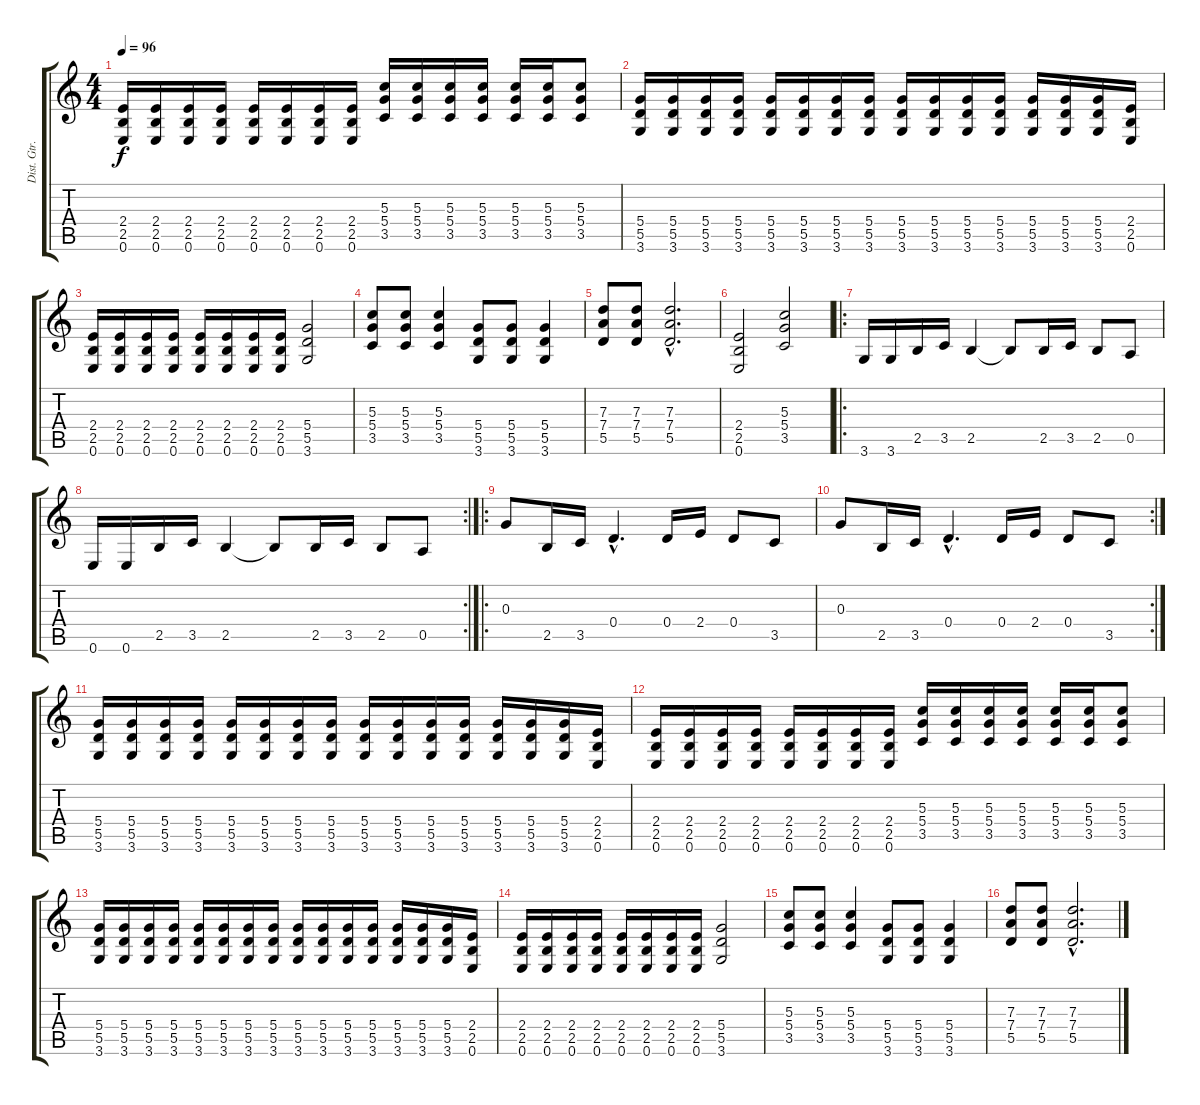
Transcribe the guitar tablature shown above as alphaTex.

\track ("Dist. Gtr." "Dist. Gtr.") {instrument distortionguitar}
\staff {score tabs}
\tuning (E4 B3 G3 D3 A2 E2) {hide}
\ts (4 4)
\tempo 96
\clef g2
\ks c
(2.4 2.5 0.6).16{dy f} (2.4 2.5 0.6).16 (2.4 2.5 0.6).16 (2.4 2.5 0.6).16 (2.4 2.5 0.6).16 (2.4 2.5 0.6).16 (2.4 2.5 0.6).16 (2.4 2.5 0.6).16 (5.3 5.4 3.5).16 (5.3 5.4 3.5).16 (5.3 5.4 3.5).16 (5.3 5.4 3.5).16 (5.3 5.4 3.5).16 (5.3 5.4 3.5).16 (5.3 5.4 3.5).8 |
(5.4 5.5 3.6).16 (5.4 5.5 3.6).16 (5.4 5.5 3.6).16 (5.4 5.5 3.6).16 (5.4 5.5 3.6).16 (5.4 5.5 3.6).16 (5.4 5.5 3.6).16 (5.4 5.5 3.6).16 (5.4 5.5 3.6).16 (5.4 5.5 3.6).16 (5.4 5.5 3.6).16 (5.4 5.5 3.6).16 (5.4 5.5 3.6).16 (5.4 5.5 3.6).16 (5.4 5.5 3.6).16 (2.4 2.5 0.6).16 |
(2.4 2.5 0.6).16 (2.4 2.5 0.6).16 (2.4 2.5 0.6).16 (2.4 2.5 0.6).16 (2.4 2.5 0.6).16 (2.4 2.5 0.6).16 (2.4 2.5 0.6).16 (2.4 2.5 0.6).16 (5.4 5.5 3.6).2 |
(5.3 5.4 3.5).8 (5.3 5.4 3.5).8 (5.3 5.4 3.5).4 (5.4 5.5 3.6).8 (5.4 5.5 3.6).8 (5.4 5.5 3.6).4 |
(7.3 7.4 5.5).8 (7.3 7.4 5.5).8 (7.3{hac} 7.4{hac} 5.5{hac}).2{d} |
(2.4 2.5 0.6).2 (5.3 5.4 3.5).2 |
\ro
3.6.16 3.6.16 2.5.16 3.5.16 2.5.4 2.5{t}.8 2.5.16 3.5.16 2.5.8 0.5.8 |
\rc 2
0.6.16 0.6.16 2.5.16 3.5.16 2.5.4 2.5{t}.8 2.5.16 3.5.16 2.5.8 0.5.8 |
\ro
0.3.8 2.5.16 3.5.16 0.4{hac}.4{d} 0.4.16 2.4.16 0.4.8 3.5.8 |
\rc 2
0.3.8 2.5.16 3.5.16 0.4{hac}.4{d} 0.4.16 2.4.16 0.4.8 3.5.8 |
(5.4 5.5 3.6).16 (5.4 5.5 3.6).16 (5.4 5.5 3.6).16 (5.4 5.5 3.6).16 (5.4 5.5 3.6).16 (5.4 5.5 3.6).16 (5.4 5.5 3.6).16 (5.4 5.5 3.6).16 (5.4 5.5 3.6).16 (5.4 5.5 3.6).16 (5.4 5.5 3.6).16 (5.4 5.5 3.6).16 (5.4 5.5 3.6).16 (5.4 5.5 3.6).16 (5.4 5.5 3.6).16 (2.4 2.5 0.6).16 |
(2.4 2.5 0.6).16 (2.4 2.5 0.6).16 (2.4 2.5 0.6).16 (2.4 2.5 0.6).16 (2.4 2.5 0.6).16 (2.4 2.5 0.6).16 (2.4 2.5 0.6).16 (2.4 2.5 0.6).16 (5.3 5.4 3.5).16 (5.3 5.4 3.5).16 (5.3 5.4 3.5).16 (5.3 5.4 3.5).16 (5.3 5.4 3.5).16 (5.3 5.4 3.5).16 (5.3 5.4 3.5).8 |
(5.4 5.5 3.6).16 (5.4 5.5 3.6).16 (5.4 5.5 3.6).16 (5.4 5.5 3.6).16 (5.4 5.5 3.6).16 (5.4 5.5 3.6).16 (5.4 5.5 3.6).16 (5.4 5.5 3.6).16 (5.4 5.5 3.6).16 (5.4 5.5 3.6).16 (5.4 5.5 3.6).16 (5.4 5.5 3.6).16 (5.4 5.5 3.6).16 (5.4 5.5 3.6).16 (5.4 5.5 3.6).16 (2.4 2.5 0.6).16 |
(2.4 2.5 0.6).16 (2.4 2.5 0.6).16 (2.4 2.5 0.6).16 (2.4 2.5 0.6).16 (2.4 2.5 0.6).16 (2.4 2.5 0.6).16 (2.4 2.5 0.6).16 (2.4 2.5 0.6).16 (5.4 5.5 3.6).2 |
(5.3 5.4 3.5).8 (5.3 5.4 3.5).8 (5.3 5.4 3.5).4 (5.4 5.5 3.6).8 (5.4 5.5 3.6).8 (5.4 5.5 3.6).4 |
(7.3 7.4 5.5).8 (7.3 7.4 5.5).8 (7.3{hac} 7.4{hac} 5.5{hac}).2{d}
